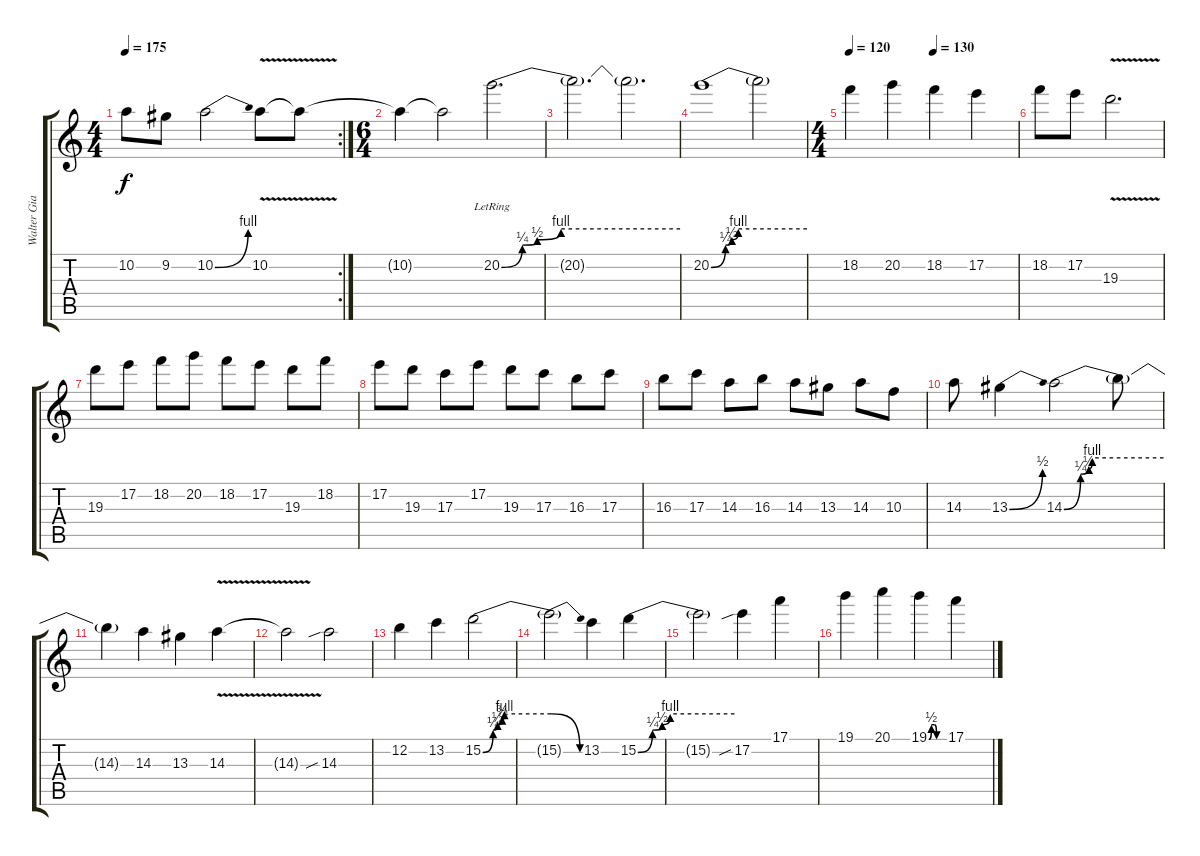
\track ("Walter Giardino" "Walter Gia") {instrument distortionguitar}
\staff {score tabs}
\tuning (E4 B3 G3 D3 A2 E2) {hide}
\rc 2
\ts (4 4)
\tempo 175
\clef g2
\ks c
10.2.8{dy f} 9.2.8 10.2{be (bend 0 0 60 4)}.2 10.2{v}.8 10.2{t}.8 |
\ts (6 4)
10.2{t}.4 10.2{t}.2 20.2{be (custom 0 0 7 1 12 2 20 4 60 4) lr}.2{d} |
20.2{t}.2{d} 20.2{t}.2{d} |
20.2{be (custom 0 0 9 1 13 2 17 4 60 4)}.1 20.2{t}.2 |
\ts (4 4)
\tempo 120
\tempo (130 0.5)
18.2.4 20.2.4 18.2.4 17.2.4 |
18.2.8 17.2.8 19.3{v}.2{d} |
19.3.8 17.2.8 18.2.8 20.2.8 18.2.8 17.2.8 19.3.8 18.2.8 |
17.2.8 19.3.8 17.3.8 17.2.8 19.3.8 17.3.8 16.3.8 17.3.8 |
16.3.8 17.3.8 14.3.8 16.3.8 14.3.8 13.3.8 14.3.8 10.3.8 |
14.3.8 13.3{be (bend 0 0 60 2)}.4 14.3{be (custom 0 0 10 1 15 2 17 4 60 4)}.2 14.3{t}.8 |
14.3{t}.4 14.3.4 13.3.4 14.3{v}.4 |
14.3{t}.2 14.3{sib}.2 |
12.2.4 13.2.4 15.2{be (custom 0 0 9 1 13 2 17 3 19 4 60 4)}.2 |
15.2{be (release 0 4 60 0) t}.2 13.2.4 15.2{be (custom 0 0 9 1 15 2 20 4 60 4)}.4 |
15.2{t}.2 17.2{sib}.4 17.1.4 |
19.1.4 20.1.4 19.1{be (custom 0 0 10 2 22 2 30 0 60 0)}.4 17.1.4
